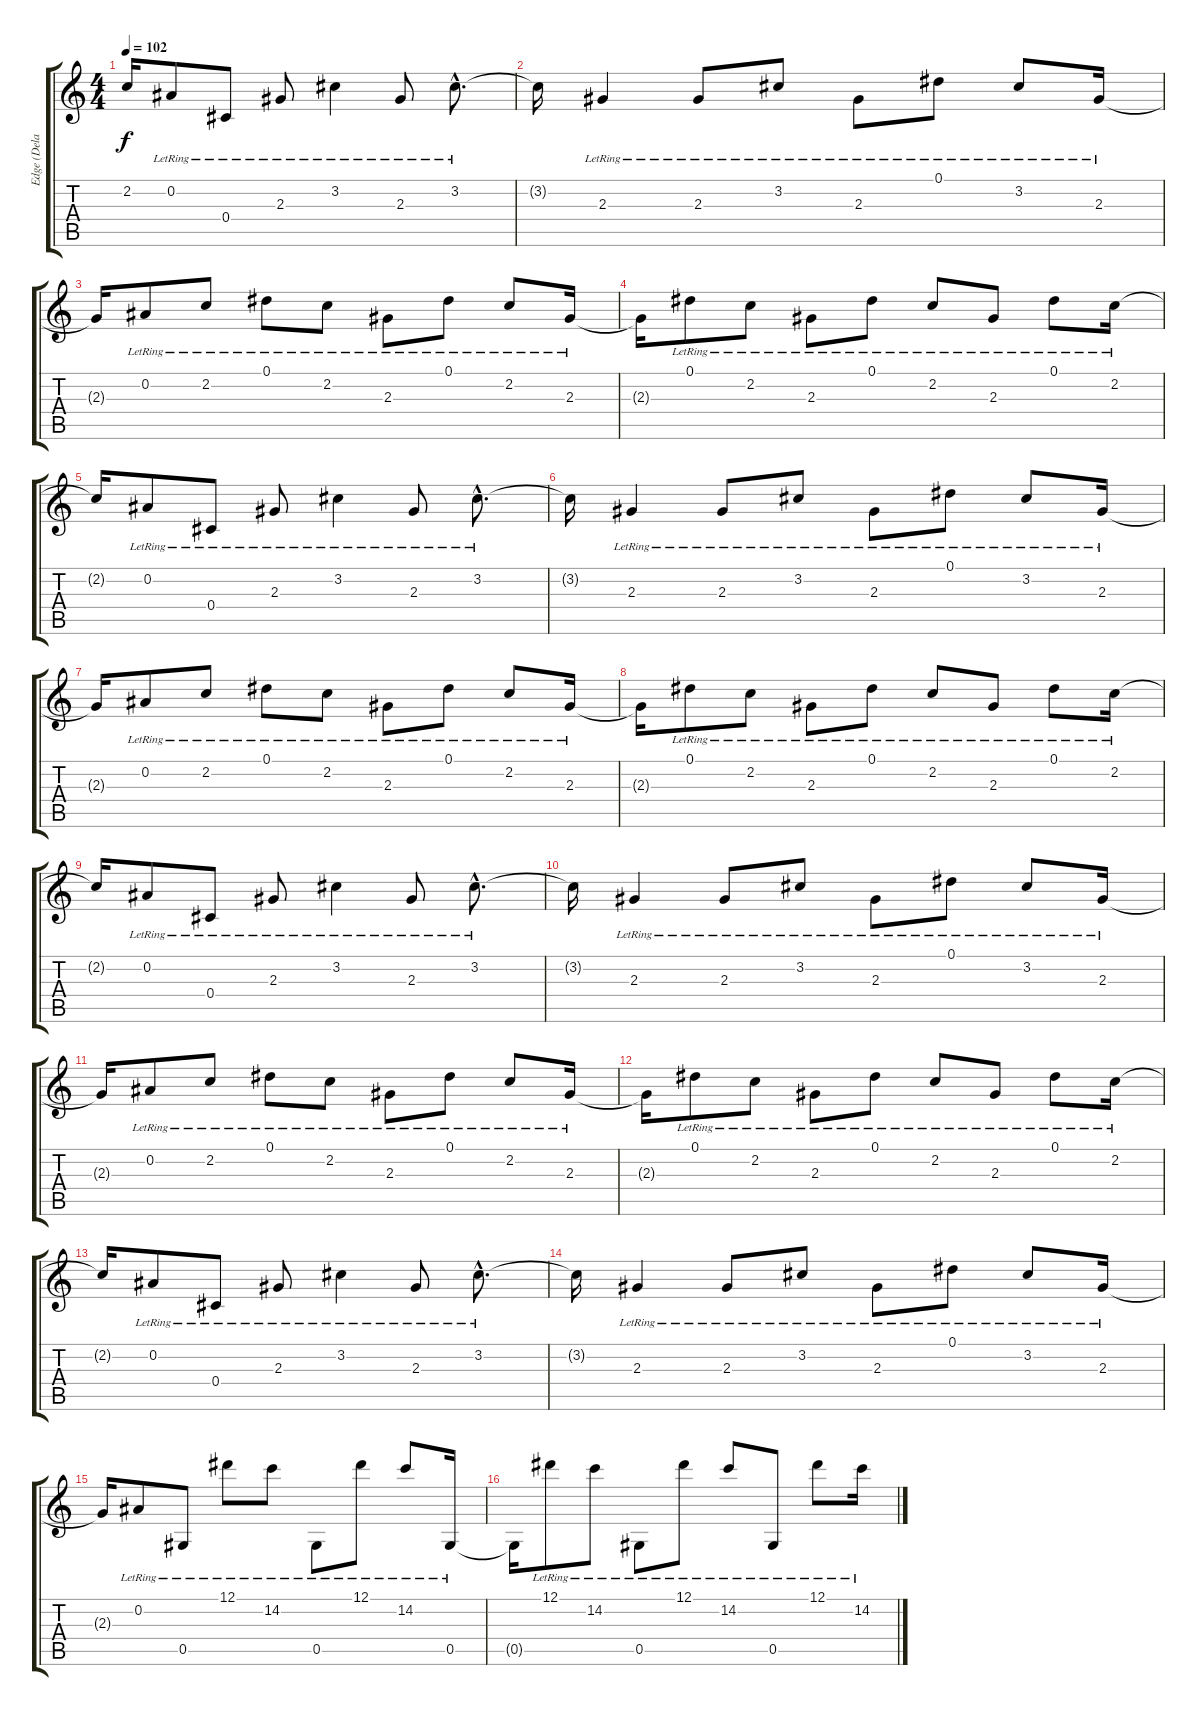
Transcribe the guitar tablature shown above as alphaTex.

\track ("Edge (Delay)" "Edge (Dela") {instrument electricguitarjazz}
\staff {score tabs}
\tuning (Eb4 Bb3 Gb3 Db3 Ab2 Eb2) {hide}
\ts (4 4)
\tempo 102
\clef g2
\ks c
2.2{t}.16{dy f} 0.2{lr}.8 0.4{lr}.8 2.3{lr}.8 3.2{lr}.4 2.3{lr}.8 3.2{hac lr}.8{d} |
3.2{t}.16 2.3{lr}.4 2.3{lr}.8 3.2{lr}.8 2.3{lr}.8 0.1{lr}.8 3.2{lr}.8 2.3{lr}.16 |
2.3{t}.16 0.2{lr}.8 2.2{lr}.8 0.1{lr}.8 2.2{lr}.8 2.3{lr}.8 0.1{lr}.8 2.2{lr}.8 2.3{lr}.16 |
2.3{t}.16 0.1{lr}.8 2.2{lr}.8 2.3{lr}.8 0.1{lr}.8 2.2{lr}.8 2.3{lr}.8 0.1{lr}.8 2.2{lr}.16 |
2.2{t}.16 0.2{lr}.8 0.4{lr}.8 2.3{lr}.8 3.2{lr}.4 2.3{lr}.8 3.2{hac lr}.8{d} |
3.2{t}.16 2.3{lr}.4 2.3{lr}.8 3.2{lr}.8 2.3{lr}.8 0.1{lr}.8 3.2{lr}.8 2.3{lr}.16 |
2.3{t}.16 0.2{lr}.8 2.2{lr}.8 0.1{lr}.8 2.2{lr}.8 2.3{lr}.8 0.1{lr}.8 2.2{lr}.8 2.3{lr}.16 |
2.3{t}.16 0.1{lr}.8 2.2{lr}.8 2.3{lr}.8 0.1{lr}.8 2.2{lr}.8 2.3{lr}.8 0.1{lr}.8 2.2{lr}.16 |
2.2{t}.16 0.2{lr}.8 0.4{lr}.8 2.3{lr}.8 3.2{lr}.4 2.3{lr}.8 3.2{hac lr}.8{d} |
3.2{t}.16 2.3{lr}.4 2.3{lr}.8 3.2{lr}.8 2.3{lr}.8 0.1{lr}.8 3.2{lr}.8 2.3{lr}.16 |
2.3{t}.16 0.2{lr}.8 2.2{lr}.8 0.1{lr}.8 2.2{lr}.8 2.3{lr}.8 0.1{lr}.8 2.2{lr}.8 2.3{lr}.16 |
2.3{t}.16 0.1{lr}.8 2.2{lr}.8 2.3{lr}.8 0.1{lr}.8 2.2{lr}.8 2.3{lr}.8 0.1{lr}.8 2.2{lr}.16 |
2.2{t}.16 0.2{lr}.8 0.4{lr}.8 2.3{lr}.8 3.2{lr}.4 2.3{lr}.8 3.2{hac lr}.8{d} |
3.2{t}.16 2.3{lr}.4 2.3{lr}.8 3.2{lr}.8 2.3{lr}.8 0.1{lr}.8 3.2{lr}.8 2.3{lr}.16 |
2.3{t}.16 0.2{lr}.8 0.5{lr}.8 12.1{lr}.8 14.2{lr}.8 0.5{lr}.8 12.1{lr}.8 14.2{lr}.8 0.5{lr}.16 |
0.5{t}.16 12.1{lr}.8 14.2{lr}.8 0.5{lr}.8 12.1{lr}.8 14.2{lr}.8 0.5{lr}.8 12.1{lr}.8 14.2{lr}.16
